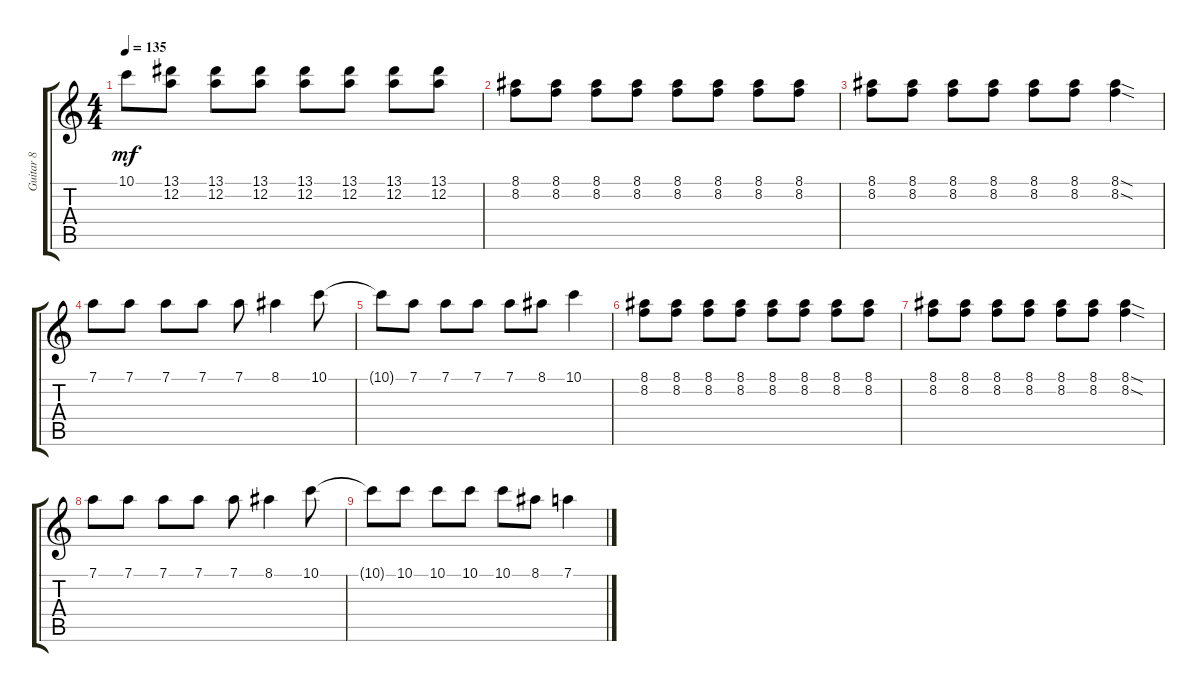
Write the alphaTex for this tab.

\track ("Guitar 8" "Guitar 8") {instrument distortionguitar}
\staff {score tabs}
\tuning (D4 A3 F3 C3 G2 C2) {hide}
\ts (4 4)
\tempo 135
\clef g2
\ks c
10.1{t}.8{dy mf} (13.1 12.2).8 (13.1 12.2).8 (13.1 12.2).8 (13.1 12.2).8 (13.1 12.2).8 (13.1 12.2).8 (13.1 12.2).8 |
(8.1 8.2).8 (8.1 8.2).8 (8.1 8.2).8 (8.1 8.2).8 (8.1 8.2).8 (8.1 8.2).8 (8.1 8.2).8 (8.1 8.2).8 |
(8.1 8.2).8 (8.1 8.2).8 (8.1 8.2).8 (8.1 8.2).8 (8.1 8.2).8 (8.1 8.2).8 (8.1{sod} 8.2{sod}).4 |
7.1.8 7.1.8 7.1.8 7.1.8 7.1.8 8.1.4 10.1.8 |
10.1{t}.8 7.1.8 7.1.8 7.1.8 7.1.8 8.1.8 10.1.4 |
(8.1 8.2).8 (8.1 8.2).8 (8.1 8.2).8 (8.1 8.2).8 (8.1 8.2).8 (8.1 8.2).8 (8.1 8.2).8 (8.1 8.2).8 |
(8.1 8.2).8 (8.1 8.2).8 (8.1 8.2).8 (8.1 8.2).8 (8.1 8.2).8 (8.1 8.2).8 (8.1{sod} 8.2{sod}).4 |
7.1.8 7.1.8 7.1.8 7.1.8 7.1.8 8.1.4 10.1.8 |
10.1{t}.8 10.1.8 10.1.8 10.1.8 10.1.8 8.1.8 7.1.4
